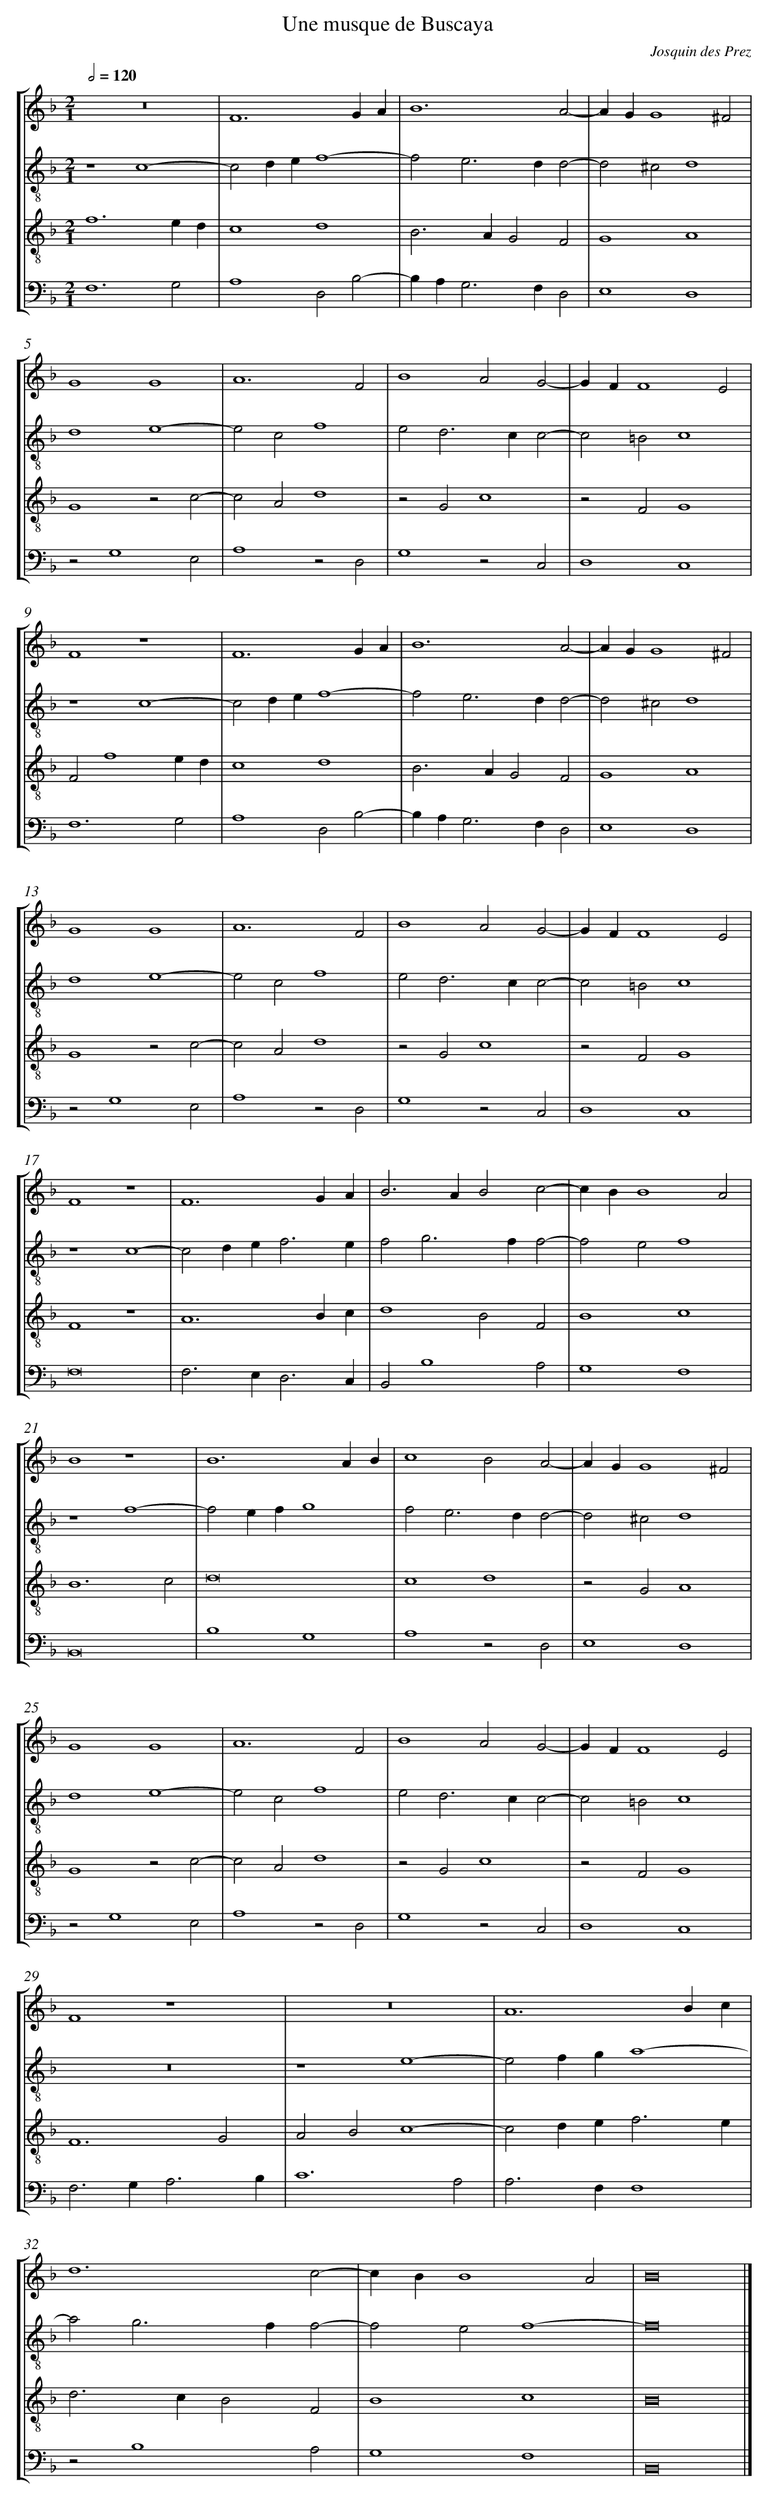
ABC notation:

X:1
T:Une musque de Buscaya
C: Josquin des Prez
L: 1/4
M: 2/1
Q: 1/2=120
%%staves [1 2 3 4]
V: 1 clef=treble
V: 2 clef=treble-8
V: 3 clef=treble-8
V: 4 clef=bass
K: F
[V:1] z8 |
[V:2] z4c4- |
[V:3] f6ed |
[V:4] F,6G,2 |
[V:1] F6GA |
[V:2] c2def4- |
[V:3] c4d4 |
[V:4] A,4D,2B,2- |
[V:1] B6A2- |
[V:2] f2e3dd2- |
[V:3] B3AG2F2 |
[V:4] B,A,G,3F,D,2 |
[V:1] AGG4^F2 |
[V:2] d2^c2d4 |
[V:3] G4A4 |
[V:4] E,4D,4 |
[V:1] G4G4 |
[V:2] d4e4- |
[V:3] G4z2c2- |
[V:4] z2G,4E,2 |
[V:1] A6F2 |
[V:2] e2c2f4 |
[V:3] c2A2d4 |
[V:4] A,4z2D,2 |
[V:1] B4A2G2- |
[V:2] e2d3cc2- |
[V:3] z2G2c4 |
[V:4] G,4z2C,2 |
[V:1] GFF4E2 |
[V:2] c2=B2c4 |
[V:3] z2F2G4 |
[V:4] D,4C,4 |
[V:1] F4z4 |
[V:2] z4c4- |
[V:3] F2f4ed |
[V:4] F,6G,2 |
[V:1] F6GA |
[V:2] c2def4- |
[V:3] c4d4 |
[V:4] A,4D,2B,2- |
[V:1] B6A2- |
[V:2] f2e3dd2- |
[V:3] B3AG2F2 |
[V:4] B,A,G,3F,D,2 |
[V:1] AGG4^F2 |
[V:2] d2^c2d4 |
[V:3] G4A4 |
[V:4] E,4D,4 |
[V:1] G4G4 |
[V:2] d4e4- |
[V:3] G4z2c2- |
[V:4] z2G,4E,2 |
[V:1] A6F2 |
[V:2] e2c2f4 |
[V:3] c2A2d4 |
[V:4] A,4z2D,2 |
[V:1] B4A2G2- |
[V:2] e2d3cc2- |
[V:3] z2G2c4 |
[V:4] G,4z2C,2 |
[V:1] GFF4E2 |
[V:2] c2=B2c4 |
[V:3] z2F2G4 |
[V:4] D,4C,4 |
[V:1] F4z4 |
[V:2] z4c4- |
[V:3] F4z4 |
[V:4] F,8 |
[V:1] F6GA |
[V:2] c2def3e |
[V:3] A6Bc |
[V:4] F,3E,D,3C, |
[V:1] B3AB2c2- |
[V:2] f2g3ff2- |
[V:3] d4B2F2 |
[V:4] B,,2B,4A,2 |
[V:1] cBB4A2 |
[V:2] f2e2f4 |
[V:3] B4c4 |
[V:4] G,4F,4 |
[V:1] B4z4 |
[V:2] z4f4- |
[V:3] B6c2 |
[V:4] B,,8 |
[V:1] B6AB |
[V:2] f2efg4 |
[V:3] d8 |
[V:4] B,4G,4 |
[V:1] c4B2A2- |
[V:2] f2e3dd2- |
[V:3] c4d4 |
[V:4] A,4z2D,2 |
[V:1] AGG4^F2 |
[V:2] d2^c2d4 |
[V:3] z2G2A4 |
[V:4] E,4D,4 |
[V:1] G4G4 |
[V:2] d4e4- |
[V:3] G4z2c2- |
[V:4] z2G,4E,2 |
[V:1] A6F2 |
[V:2] e2c2f4 |
[V:3] c2A2d4 |
[V:4] A,4z2D,2 |
[V:1] B4A2G2- |
[V:2] e2d3cc2- |
[V:3] z2G2c4 |
[V:4] G,4z2C,2 |
[V:1] GFF4E2 |
[V:2] c2=B2c4 |
[V:3] z2F2G4 |
[V:4] D,4C,4 |
[V:1] F4z4 |
[V:2] z8 |
[V:3] F6G2 |
[V:4] F,3G,A,3B, |
[V:1] z8 |
[V:2] z4e4- |
[V:3] A2B2c4- |
[V:4] C6A,2 |
[V:1] A6Bc |
[V:2] e2fga4- |
[V:3] c2def3e |
[V:4] A,3F,F,4 |
[V:1] d6c2- |
[V:2] a2g3ff2- |
[V:3] d3cB2F2 |
[V:4] z2B,4A,2 |
[V:1] cBB4A2 |
[V:2] f2e2f4- |
[V:3] B4c4 |
[V:4] G,4F,4 |
[V:1] B8 |]
[V:2] f8 |]
[V:3] B8 |]
[V:4] B,,8 |]
